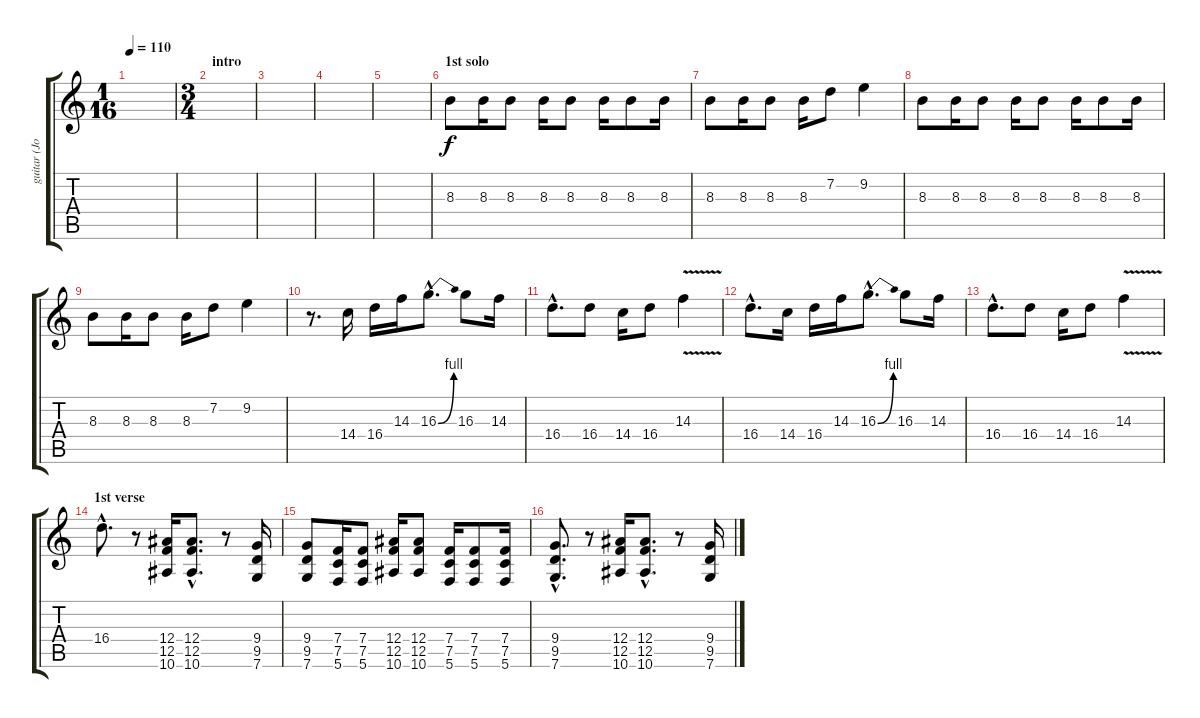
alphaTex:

\track ("guitar (Joshua Homme)" "guitar (Jo") {instrument distortionguitar}
\staff {score tabs}
\tuning (C4 G3 Eb3 Bb2 F2 C2) {hide}
\ts (1 16)
\tempo 110
\clef g2
\ks c
|
\ts (3 4)
\section ("" "intro")
|
|
|
|
\section ("" "1st solo")
8.3.8 8.3.16 8.3.8 8.3.16 8.3.8 8.3.16 8.3.8 8.3.16 |
8.3.8 8.3.16 8.3.8 8.3.16 7.2.8 9.2.4 |
8.3.8 8.3.16 8.3.8 8.3.16 8.3.8 8.3.16 8.3.8 8.3.16 |
8.3.8 8.3.16 8.3.8 8.3.16 7.2.8 9.2.4 |
r.8{d} 14.4.16 16.4.16 14.3.16 16.3{be (bend 0 0 60 4) hac}.8{d} 16.3.8 14.3.16 |
16.4{hac}.8{d} 16.4.8 14.4.16 16.4.8 14.3{v}.4 |
16.4{hac}.8{d} 14.4.16 16.4.16 14.3.16 16.3{be (bend 0 0 60 4) hac}.8{d} 16.3.8 14.3.16 |
16.4{hac}.8{d} 16.4.8 14.4.16 16.4.8 14.3{v}.4 |
\section ("" "1st verse")
16.4{hac}.8{d} r.8 (12.4 12.5 10.6).16 (12.4{hac} 12.5{hac} 10.6{hac}).8{d} r.8 (9.4 9.5 7.6).16 |
(9.4 9.5 7.6).8 (7.4 7.5 5.6).16 (7.4 7.5 5.6).8 (12.4 12.5 10.6).16 (12.4 12.5 10.6).8 (7.4 7.5 5.6).16 (7.4 7.5 5.6).8 (7.4 7.5 5.6).16 |
(9.4{hac} 9.5{hac} 7.6{hac}).8{d} r.8 (12.4 12.5 10.6).16 (12.4{hac} 12.5{hac} 10.6{hac}).8{d} r.8 (9.4 9.5 7.6).16
